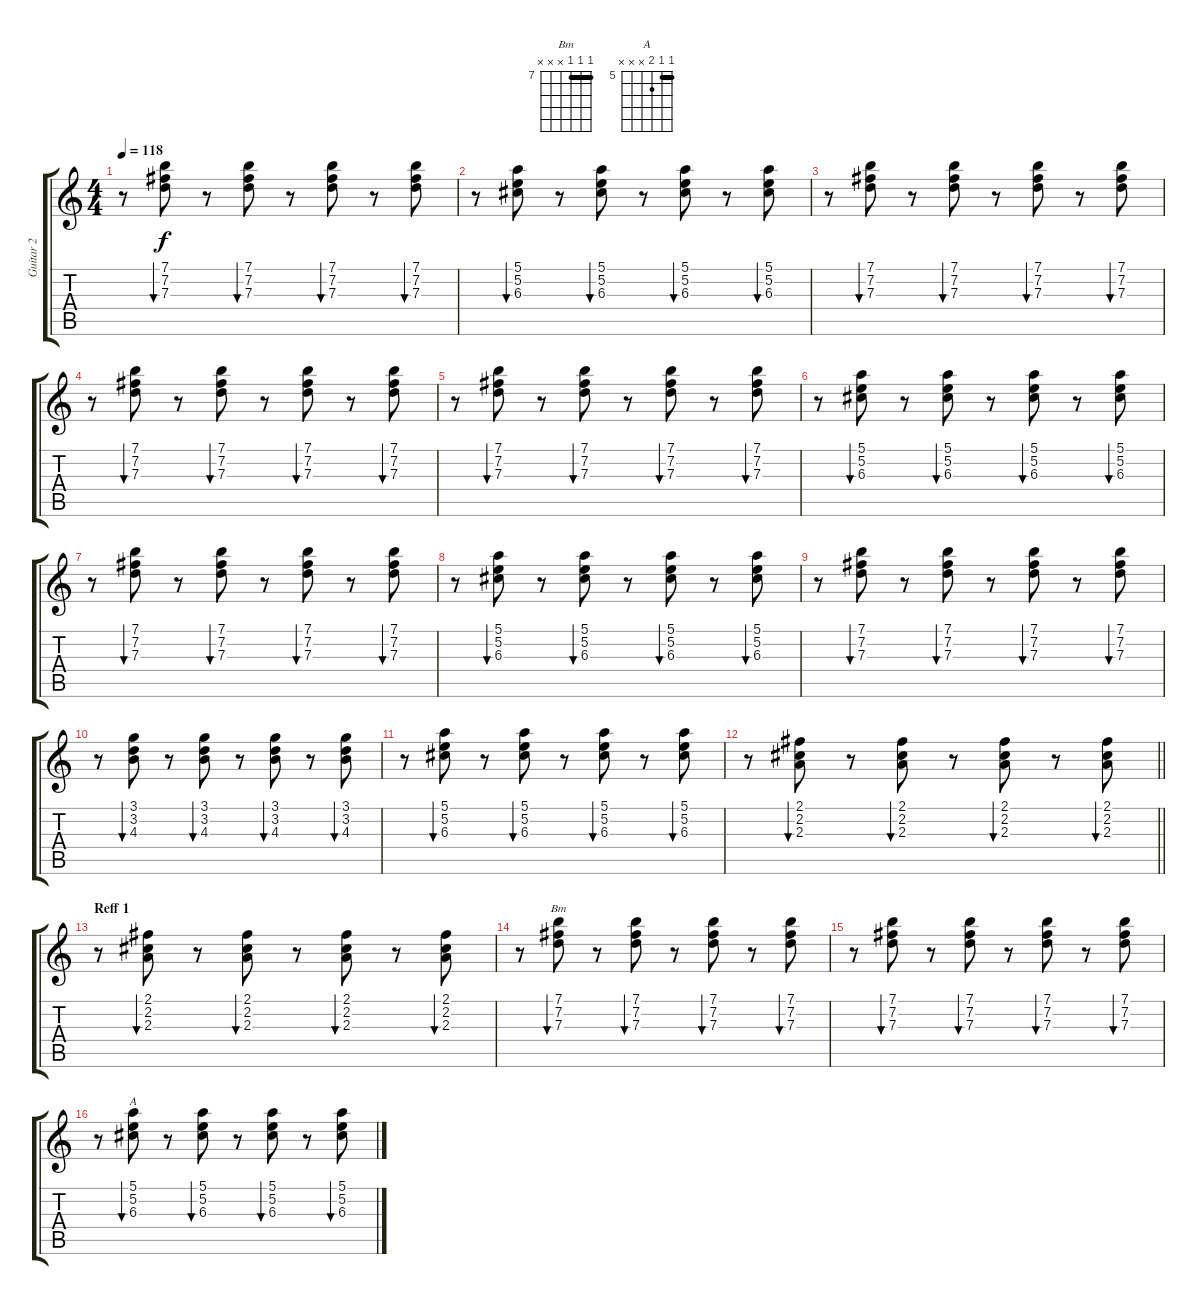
\track ("Guitar 2" "Guitar 2") {instrument acousticguitarsteel}
\staff {score tabs}
\tuning (E4 B3 G3 D3 A2 E2) {hide}
\chord ("Bm" 7 7 7 x x x) {firstfret 7 barre 7}
\chord ("A" 5 5 6 x x x) {firstfret 5 barre 5}
\ts (4 4)
\tempo 118
\clef g2
\ks c
r.8{dy f} (7.1 7.2 7.3).8{bu 30} r.8 (7.1 7.2 7.3).8{bu 30} r.8 (7.1 7.2 7.3).8{bu 30} r.8 (7.1 7.2 7.3).8{bu 30} |
r.8 (5.1 5.2 6.3).8{bu 30} r.8 (5.1 5.2 6.3).8{bu 30} r.8 (5.1 5.2 6.3).8{bu 30} r.8 (5.1 5.2 6.3).8{bu 30} |
r.8 (7.1 7.2 7.3).8{bu 30} r.8 (7.1 7.2 7.3).8{bu 30} r.8 (7.1 7.2 7.3).8{bu 30} r.8 (7.1 7.2 7.3).8{bu 30} |
r.8 (7.1 7.2 7.3).8{bu 30} r.8 (7.1 7.2 7.3).8{bu 30} r.8 (7.1 7.2 7.3).8{bu 30} r.8 (7.1 7.2 7.3).8{bu 30} |
r.8 (7.1 7.2 7.3).8{bu 30} r.8 (7.1 7.2 7.3).8{bu 30} r.8 (7.1 7.2 7.3).8{bu 30} r.8 (7.1 7.2 7.3).8{bu 30} |
r.8 (5.1 5.2 6.3).8{bu 30} r.8 (5.1 5.2 6.3).8{bu 30} r.8 (5.1 5.2 6.3).8{bu 30} r.8 (5.1 5.2 6.3).8{bu 30} |
r.8 (7.1 7.2 7.3).8{bu 30} r.8 (7.1 7.2 7.3).8{bu 30} r.8 (7.1 7.2 7.3).8{bu 30} r.8 (7.1 7.2 7.3).8{bu 30} |
r.8 (5.1 5.2 6.3).8{bu 30} r.8 (5.1 5.2 6.3).8{bu 30} r.8 (5.1 5.2 6.3).8{bu 30} r.8 (5.1 5.2 6.3).8{bu 30} |
r.8 (7.1 7.2 7.3).8{bu 30} r.8 (7.1 7.2 7.3).8{bu 30} r.8 (7.1 7.2 7.3).8{bu 30} r.8 (7.1 7.2 7.3).8{bu 30} |
r.8 (3.1 3.2 4.3).8{bu 30} r.8 (3.1 3.2 4.3).8{bu 30} r.8 (3.1 3.2 4.3).8{bu 30} r.8 (3.1 3.2 4.3).8{bu 30} |
r.8 (5.1 5.2 6.3).8{bu 30} r.8 (5.1 5.2 6.3).8{bu 30} r.8 (5.1 5.2 6.3).8{bu 30} r.8 (5.1 5.2 6.3).8{bu 30} |
\barLineRight lightlight
r.8 (2.1 2.2 2.3).8{bu 30} r.8 (2.1 2.2 2.3).8{bu 30} r.8 (2.1 2.2 2.3).8{bu 30} r.8 (2.1 2.2 2.3).8{bu 30} |
\section ("" "Reff 1")
r.8 (2.1 2.2 2.3).8{bu 30} r.8 (2.1 2.2 2.3).8{bu 30} r.8 (2.1 2.2 2.3).8{bu 30} r.8 (2.1 2.2 2.3).8{bu 30} |
r.8 (7.1 7.2 7.3).8{bu 30 ch "Bm"} r.8 (7.1 7.2 7.3).8{bu 30} r.8 (7.1 7.2 7.3).8{bu 30} r.8 (7.1 7.2 7.3).8{bu 30} |
r.8 (7.1 7.2 7.3).8{bu 30} r.8 (7.1 7.2 7.3).8{bu 30} r.8 (7.1 7.2 7.3).8{bu 30} r.8 (7.1 7.2 7.3).8{bu 30} |
r.8 (5.1 5.2 6.3).8{bu 30 ch "A"} r.8 (5.1 5.2 6.3).8{bu 30} r.8 (5.1 5.2 6.3).8{bu 30} r.8 (5.1 5.2 6.3).8{bu 30}
